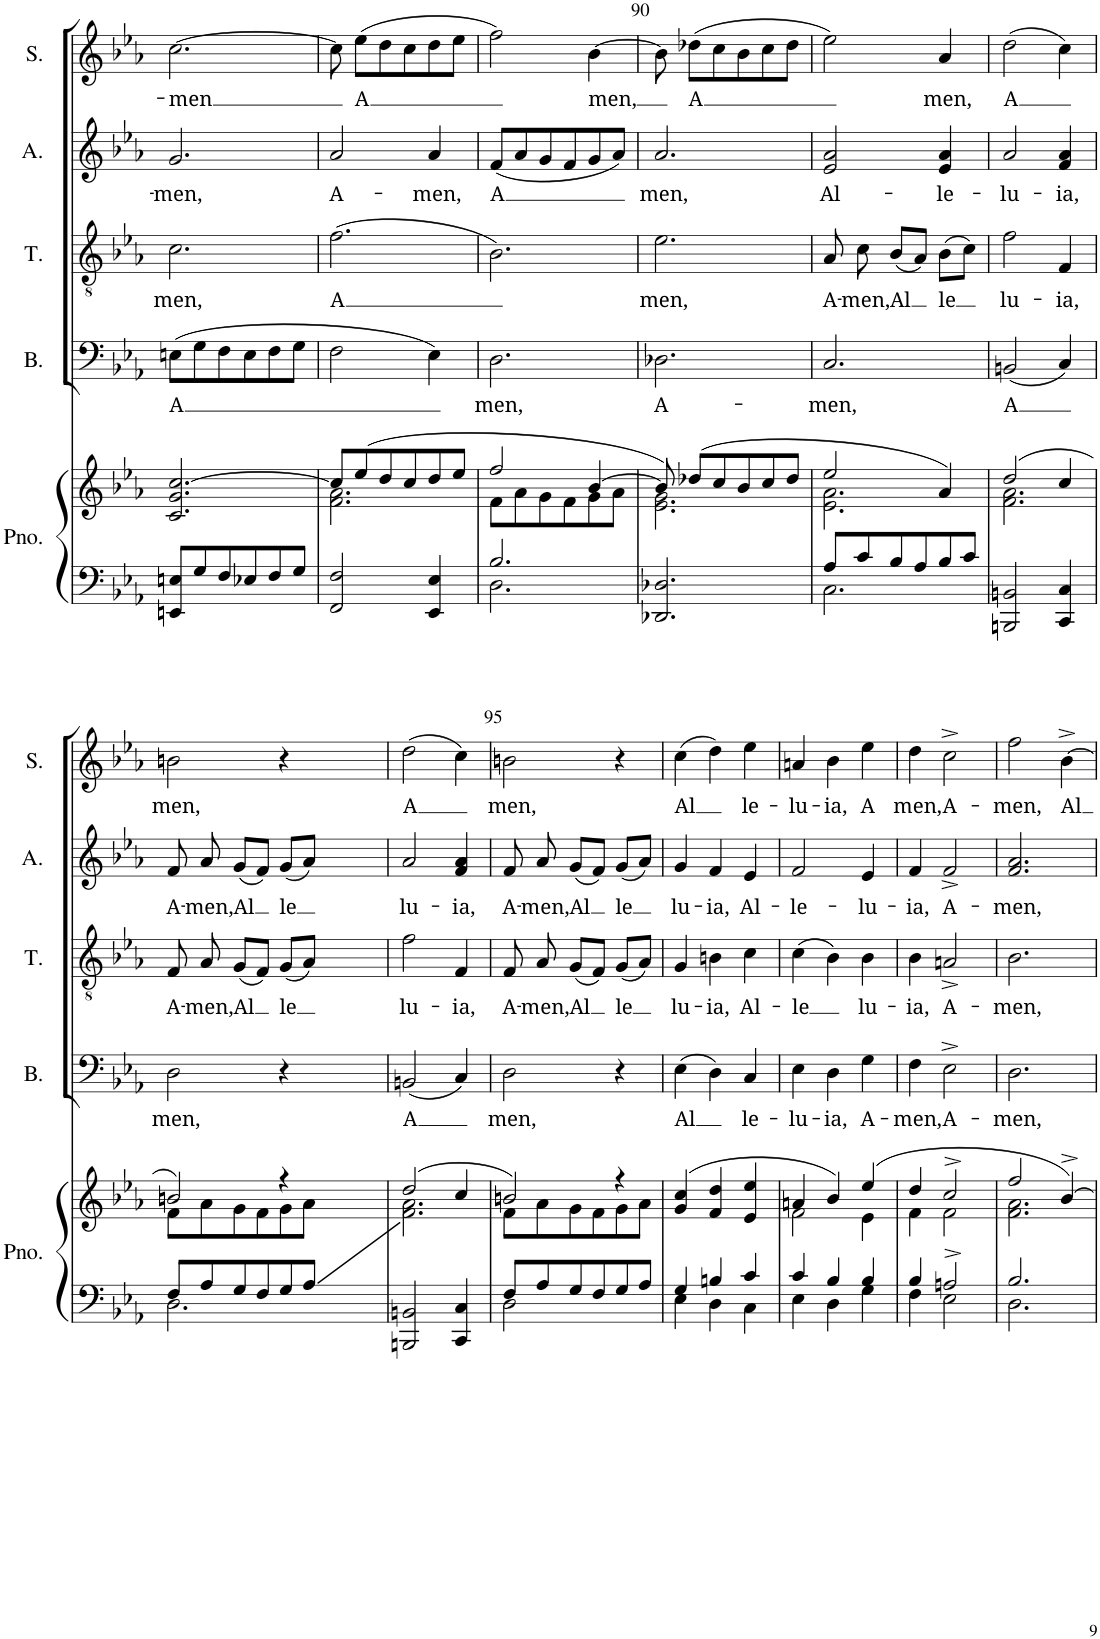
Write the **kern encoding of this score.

**kern	**kern	**kern	**text	**kern	**text	**kern	**text	**kern	**text
*part5	*part5	*part4	*part4	*part3	*part3	*part2	*part2	*part1	*part1
*staff6	*staff5	*staff4	*staff4	*staff3	*staff3	*staff2	*staff2	*staff1	*staff1
*I"Piano	*	*I"Bass	*	*I"Tenor	*	*I"Alto	*	*I"Soprano	*
*I'Pno.	*	*I'B.	*	*I'T.	*	*I'A.	*	*I'S.	*
!!LO:PB:g=z
*clefF4	*clefG2	*clefF4	*	*clefGv2	*	*clefG2	*	*clefG2	*
*k[b-e-a-]	*k[b-e-a-]	*k[b-e-a-]	*	*k[b-e-a-]	*	*k[b-e-a-]	*	*k[b-e-a-]	*
*M3/4	*M3/4	*M3/4	*	*M3/4	*	*M3/4	*	*M3/4	*
=87	=87	=87	=87	=87	=87	=87	=87	=87	=87
!	!	!	!LO:LY:b	!	!LO:LY:b	!	!LO:LY:b	!	!LO:LY:b
8EEn/ 8En/L	2.c/ 2.g/ [2.cc/	(8En\L	-A	2.c\	men,	2.g/	-men,	[2.cc\	-men
8G/	.	8G\	.	.	.	.	.	.	.
8F/	.	8F\	.	.	.	.	.	.	.
8E-X/	.	8E\	.	.	.	.	.	.	.
8F/	.	8F\	.	.	.	.	.	.	.
8G/J	.	8G\J	.	.	.	.	.	.	.
=88	=88	=88	=88	=88	=88	=88	=88	=88	=88
*	*^	*	*	*	*	*	*	*	*
!	!	!	!	!	!	!LO:LY:b	!	!LO:LY:b	!	!
2FF/ 2F/	8cc/L]	2.f\ 2.a-\	2F\	.	(2.f\	-A	2a-/	A-	8cc\]	.
!	!	!	!	!	!	!	!	!	!	!LO:LY:b
.	(8ee-/	.	.	.	.	.	.	.	(8ee-\L	-A
.	8dd/	.	.	.	.	.	.	.	8dd\	.
.	8cc/	.	.	.	.	.	.	.	8cc\	.
!	!	!	!	!	!	!	!	!LO:LY:b	!	!
4EE-/ 4E-/	8dd/	.	4E-\)	.	.	.	4a-/	-men,	8dd\	.
.	8ee-/J	.	.	.	.	.	.	.	8ee-\J	.
=89	=89	=89	=89	=89	=89	=89	=89	=89	=89	=89
*^	*	*	*	*	*	*	*	*	*	*
!	!	!	!	!	!LO:LY:b	!	!	!	!LO:LY:b	!	!
2.B-/	2.D\	2ff/	8f\L	2.D\	men,	2.B-\)	.	(8f/L	-A	2ff\)	.
.	.	.	8a-\	.	.	.	.	8a-/	.	.	.
.	.	.	8g\	.	.	.	.	8g/	.	.	.
.	.	.	8f\	.	.	.	.	8f/	.	.	.
!	!	!	!	!	!	!	!	!	!	!	!LO:LY:b
.	.	[4b-/	8g\	.	.	.	.	8g/	.	[4b-\	-men,
.	.	.	8a-\J	.	.	.	.	8a-/J)	.	.	.
*v	*v	*	*	*	*	*	*	*	*	*	*
=90	=90	=90	=90	=90	=90	=90	=90	=90	=90	=90
!	!	!	!	!LO:LY:b	!	!LO:LY:b	!	!LO:LY:b	!	!
2.DD-X/ 2.D-X/	8b-/])	2.e-\ 2.g\	2.D-X\	A-	2.e-\	men,	2.a-/	men,	8b-\]	.
!	!	!	!	!	!	!	!	!	!	!LO:LY:b
.	(8dd-X/L	.	.	.	.	.	.	.	(8dd-X\L	-A
.	8cc/	.	.	.	.	.	.	.	8cc\	.
.	8b-/	.	.	.	.	.	.	.	8b-\	.
.	8cc/	.	.	.	.	.	.	.	8cc\	.
.	8dd-/J	.	.	.	.	.	.	.	8dd-\J	.
=91	=91	=91	=91	=91	=91	=91	=91	=91	=91	=91
*^	*	*	*	*	*	*	*	*	*	*
!	!	!	!	!	!LO:LY:b	!	!LO:LY:b	!	!LO:LY:b	!	!
8A-/L	2.C\	2ee-/	2.e-\ 2.a-\	2.C/	-men,	8A-/	A-	2e-/ 2a-/	Al-	2ee-\)	.
!	!	!	!	!	!	!	!LO:LY:b	!	!	!	!
8c/	.	.	.	.	.	8c\	-men,	.	.	.	.
!	!	!	!	!	!	!	!LO:LY:b	!	!	!	!
8B-/	.	.	.	.	.	(8B-/L	-Al	.	.	.	.
8A-/	.	.	.	.	.	8A-/J)	.	.	.	.	.
!	!	!	!	!	!	!	!LO:LY:b	!	!LO:LY:b	!	!LO:LY:b
8B-/	.	4a-/)	.	.	.	(8B-\L	-le	4e-/ 4a-/	-le-	4a-/	men,
8c/J	.	.	.	.	.	8c\J)	.	.	.	.	.
*v	*v	*	*	*	*	*	*	*	*	*	*
=92	=92	=92	=92	=92	=92	=92	=92	=92	=92	=92
!	!	!	!	!LO:LY:b	!	!LO:LY:b	!	!LO:LY:b	!	!LO:LY:b
2BBBn/ 2BBn/	(2dd/	2.f\ 2.a-\	(2BBn/	-A	2f\	lu-	2a-/	-lu-	(2dd\	-A
!	!	!	!	!	!	!LO:LY:b	!	!LO:LY:b	!	!
4CC/ 4C/	4cc/	.	4C/)	.	4F/	-ia,	4f/ 4a-/	-ia,	4cc\)	.
!!LO:LB:g=z
=93	=93	=93	=93	=93	=93	=93	=93	=93	=93	=93
*^	*	*	*	*	*	*	*	*	*	*
!	!	!	!	!	!LO:LY:b	!	!LO:LY:b	!	!LO:LY:b	!	!LO:LY:b
8F/L	2.D\	2bn/)	8f\L	2D\	men,	8F/	A-	8f/	A-	2bn\	men,
!	!	!	!	!	!	!	!LO:LY:b	!	!LO:LY:b	!	!
8A-/	.	.	8a-\	.	.	8A-/	-men,	8a-/	-men,	.	.
!	!	!	!	!	!	!	!LO:LY:b	!	!LO:LY:b	!	!
8G/	.	.	8g\	.	.	(8G/L	-Al	(8g/L	-Al	.	.
8F/	.	.	8f\	.	.	8F/J)	.	8f/J)	.	.	.
!	!	!	!	!	!	!	!LO:LY:b	!	!LO:LY:b	!	!
8G/	.	4r	8g\	4r	.	(8G/L	-le	(8g/L	-le	4r	.
8A-/J	.	.	8a-\J	.	.	8A-/J)	.	8a-/J)	.	.	.
*v	*v	*	*	*	*	*	*	*	*	*	*
=94	=94	=94	=94	=94	=94	=94	=94	=94	=94	=94
!	!	!	!	!LO:LY:b	!	!LO:LY:b	!	!LO:LY:b	!	!LO:LY:b
2BBBn/ 2BBn/	(2dd/	2.f\ 2.a-\	(2BBn/	-A	2f\	lu-	2a-/	lu-	(2dd\	-A
!	!	!	!	!	!	!LO:LY:b	!	!LO:LY:b	!	!
4CC/ 4C/	4cc/	.	4C/)	.	4F/	-ia,	4f/ 4a-/	-ia,	4cc\)	.
=95	=95	=95	=95	=95	=95	=95	=95	=95	=95	=95
*^	*	*	*	*	*	*	*	*	*	*
!	!	!	!	!	!LO:LY:b	!	!LO:LY:b	!	!LO:LY:b	!	!LO:LY:b
8F/L	2D\	2bn/)	8f\L	2D\	men,	8F/	A-	8f/	A-	2bn\	men,
!	!	!	!	!	!	!	!LO:LY:b	!	!LO:LY:b	!	!
8A-/	.	.	8a-\	.	.	8A-/	-men,	8a-/	-men,	.	.
!	!	!	!	!	!	!	!LO:LY:b	!	!LO:LY:b	!	!
8G/	.	.	8g\	.	.	(8G/L	-Al	(8g/L	-Al	.	.
8F/	.	.	8f\	.	.	8F/J)	.	8f/J)	.	.	.
!	!	!	!	!	!	!	!LO:LY:b	!	!LO:LY:b	!	!
8G/	4ryy	4r	8g\	4r	.	(8G/L	-le	(8g/L	-le	4r	.
8A-/J	.	.	8a-\J	.	.	8A-/J)	.	8a-/J)	.	.	.
=96	=96	=96	=96	=96	=96	=96	=96	=96	=96	=96	=96
!	!	!	!	!	!LO:LY:b	!	!LO:LY:b	!	!LO:LY:b	!	!LO:LY:b
*	*	*v	*v	*	*	*	*	*	*	*	*
4G/	4E-\	(4g/ 4cc/	(4E-\	-Al	4G/	lu-	4g/	lu-	(4cc\	-Al
!	!	!	!	!	!	!LO:LY:b	!	!LO:LY:b	!	!
4Bn/	4D\	4f/ 4dd/	4D\)	.	4Bn\	-ia,	4f/	-ia,	4dd\)	.
!	!	!	!	!LO:LY:b	!	!LO:LY:b	!	!LO:LY:b	!	!LO:LY:b
4c/	4C\	4e-/ 4ee-/	4C/	le-	4c\	Al-	4e-/	Al-	4ee-\	le-
=97	=97	=97	=97	=97	=97	=97	=97	=97	=97	=97
*	*	*^	*	*	*	*	*	*	*	*
!	!	!	!	!	!LO:LY:b	!	!LO:LY:b	!	!LO:LY:b	!	!LO:LY:b
4c/	4E-\	4an/	2f\	4E-\	-lu-	(4c\	-le	2f/	-le-	4an/	-lu-
!	!	!	!	!	!LO:LY:b	!	!	!	!	!	!LO:LY:b
4B-/	4D\	4b-/)	.	4D\	-ia,	4B-\)	.	.	.	4b-\	-ia,
!	!	!	!	!	!LO:LY:b	!	!LO:LY:b	!	!LO:LY:b	!	!LO:LY:b
4B-/	4G\	(4ee-/	4e-\	4G\	A-	4B-\	lu-	4e-/	-lu-	4ee-\	A
=98	=98	=98	=98	=98	=98	=98	=98	=98	=98	=98	=98
!	!	!	!	!	!LO:LY:b	!	!LO:LY:b	!	!LO:LY:b	!	!LO:LY:b
4B-/	4F\	4dd/	4f\	4F\	-men,	4B-\	-ia,	4f/	-ia,	4dd\	men,
!	!	!	!	!	!LO:LY:b	!	!LO:LY:b	!	!LO:LY:b	!	!LO:LY:b
2An^/	2E-\	2cc^/	2f\	2E-^\	A-	2An^/	A-	2f^/	A-	2cc^\	A-
=99	=99	=99	=99	=99	=99	=99	=99	=99	=99	=99	=99
!	!	!	!	!	!LO:LY:b	!	!LO:LY:b	!	!LO:LY:b	!	!LO:LY:b
2.B-/	2.D\	2ff/	2.f\ 2.a-\	2.D\	-men,	2.B-\	-men,	2.f/ 2.a-/	-men,	2ff\	-men,
!	!	!	!	!	!	!	!	!	!	!	!LO:LY:b
.	.	[4b-^/)	.	.	.	.	.	.	.	[4b-^\	-Al
*v	*v	*	*	*	*	*	*	*	*	*	*
*	*v	*v	*	*	*	*	*	*	*	*
=	=	=	=	=	=	=	=	=	=
*-	*-	*-	*-	*-	*-	*-	*-	*-	*-
